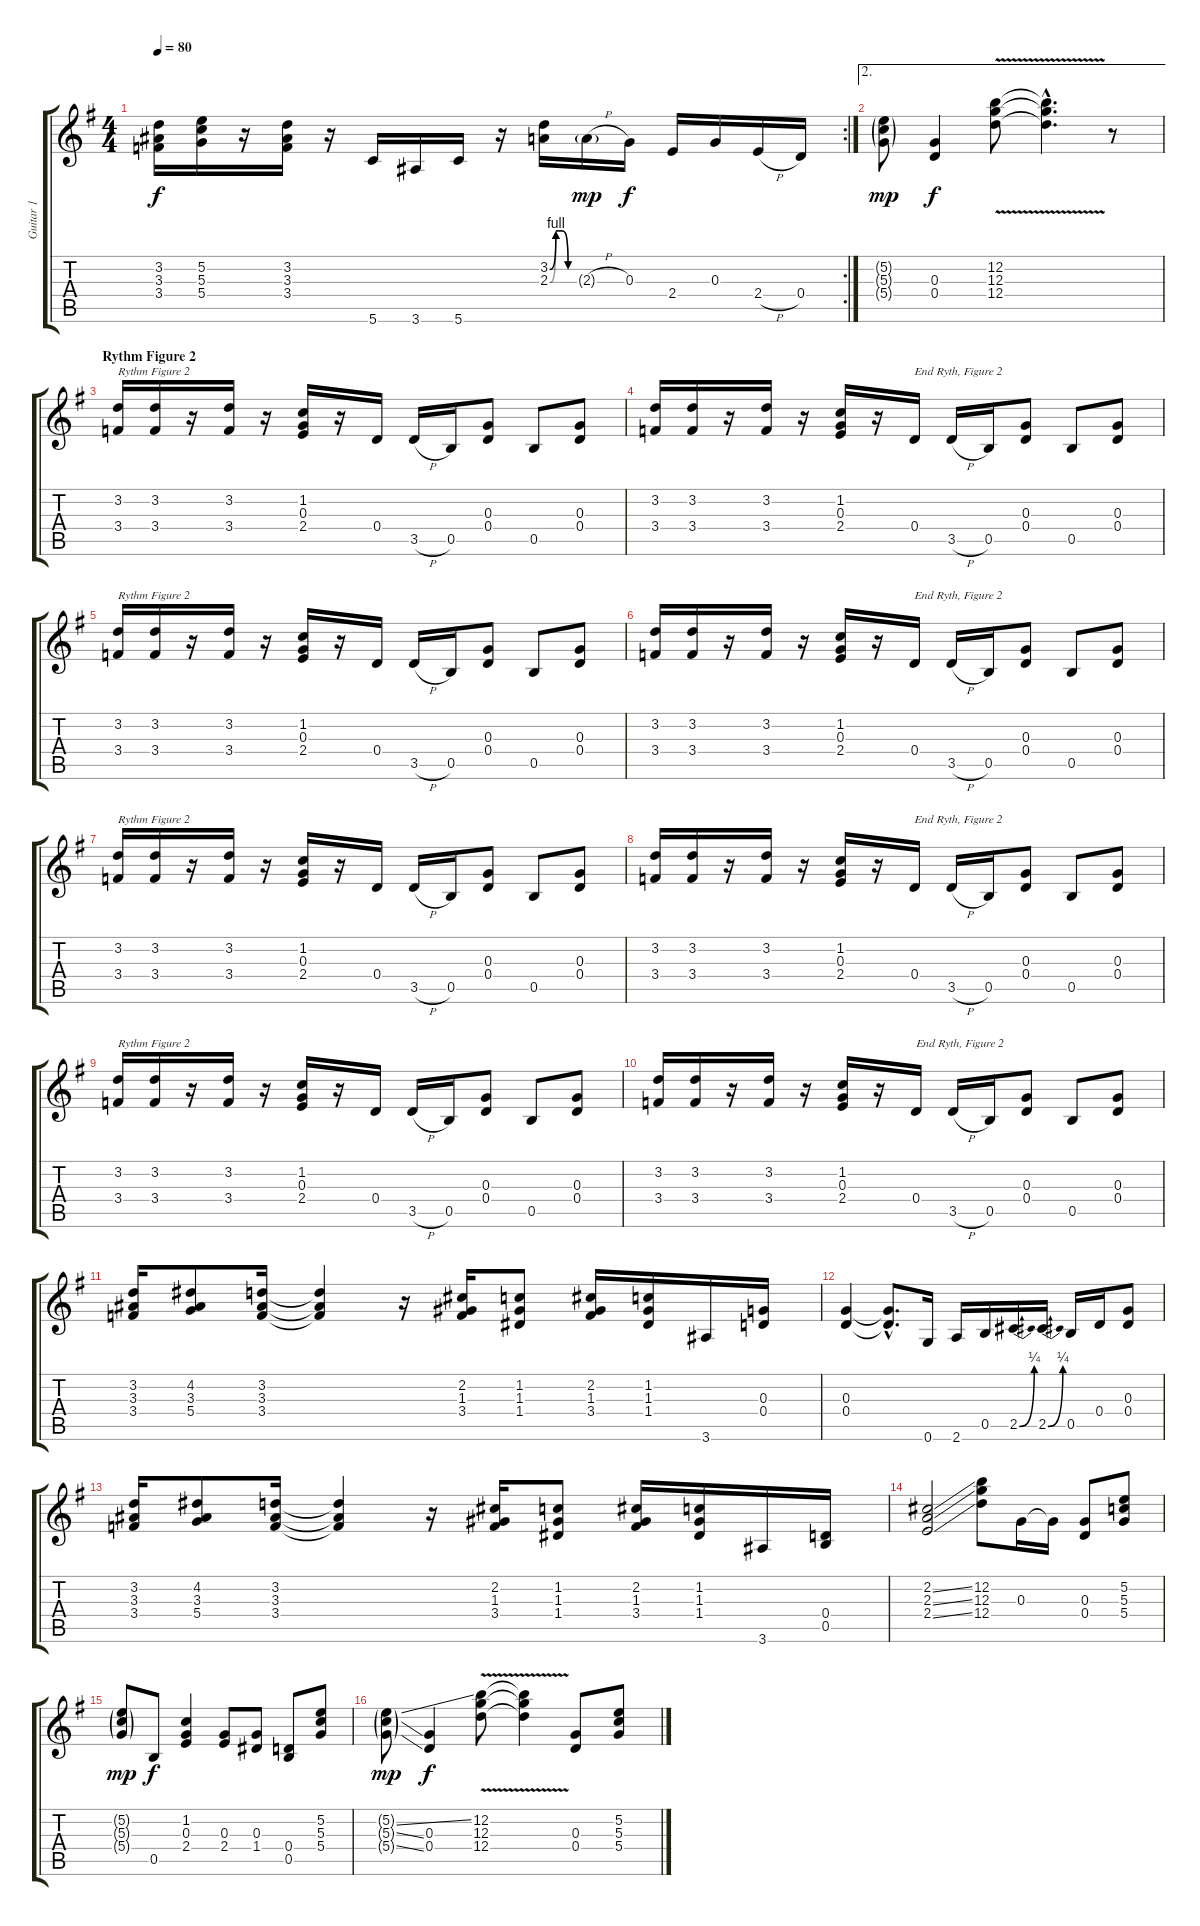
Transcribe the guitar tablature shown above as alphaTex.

\track ("Guitar 1" "Guitar 1") {instrument overdrivenguitar}
\staff {score tabs}
\tuning (D4 B3 G3 D3 B2 G2) {hide}
\rc 2
\ts (4 4)
\tempo 80
\clef g2
\ks g
(3.2 3.3 3.4).16{dy f} (5.2 5.3 5.4).16 r.16 (3.2 3.3 3.4).16 r.16 5.6.16 3.6.16 5.6.16 r.16 (3.2{be (custom 0 0 15 4 30 4 45 0 60 0)} 2.3{be (custom 0 0 15 4 30 4 45 0 60 0)}).16 2.3{h g}.16{dy mp} 0.3.16{dy f} 2.4.16 0.3.16 2.4{h}.16 0.4.16 |
\ae 2
(5.2{g} 5.3{g} 5.4{g}).8{dy mp} (0.3 0.4).4{dy f} (12.2{v} 12.3{v} 12.4{v}).8 (12.2{hac t} 12.3{hac t} 12.4{hac t}).4{d} r.8 |
\section ("" "Rythm Figure 2")
(3.2 3.4).16{txt "Rythm Figure 2"} (3.2 3.4).16 r.16 (3.2 3.4).16 r.16 (1.2 0.3 2.4).16 r.16 0.4.16 3.5{h}.16 0.5.16 (0.3 0.4).8 0.5.8 (0.3 0.4).8 |
(3.2 3.4).16 (3.2 3.4).16 r.16 (3.2 3.4).16 r.16 (1.2 0.3 2.4).16 r.16 0.4.16{txt "End Ryth, Figure 2"} 3.5{h}.16 0.5.16 (0.3 0.4).8 0.5.8 (0.3 0.4).8 |
(3.2 3.4).16{txt "Rythm Figure 2"} (3.2 3.4).16 r.16 (3.2 3.4).16 r.16 (1.2 0.3 2.4).16 r.16 0.4.16 3.5{h}.16 0.5.16 (0.3 0.4).8 0.5.8 (0.3 0.4).8 |
(3.2 3.4).16 (3.2 3.4).16 r.16 (3.2 3.4).16 r.16 (1.2 0.3 2.4).16 r.16 0.4.16{txt "End Ryth, Figure 2"} 3.5{h}.16 0.5.16 (0.3 0.4).8 0.5.8 (0.3 0.4).8 |
(3.2 3.4).16{txt "Rythm Figure 2"} (3.2 3.4).16 r.16 (3.2 3.4).16 r.16 (1.2 0.3 2.4).16 r.16 0.4.16 3.5{h}.16 0.5.16 (0.3 0.4).8 0.5.8 (0.3 0.4).8 |
(3.2 3.4).16 (3.2 3.4).16 r.16 (3.2 3.4).16 r.16 (1.2 0.3 2.4).16 r.16 0.4.16{txt "End Ryth, Figure 2"} 3.5{h}.16 0.5.16 (0.3 0.4).8 0.5.8 (0.3 0.4).8 |
(3.2 3.4).16{txt "Rythm Figure 2"} (3.2 3.4).16 r.16 (3.2 3.4).16 r.16 (1.2 0.3 2.4).16 r.16 0.4.16 3.5{h}.16 0.5.16 (0.3 0.4).8 0.5.8 (0.3 0.4).8 |
(3.2 3.4).16 (3.2 3.4).16 r.16 (3.2 3.4).16 r.16 (1.2 0.3 2.4).16 r.16 0.4.16{txt "End Ryth, Figure 2"} 3.5{h}.16 0.5.16 (0.3 0.4).8 0.5.8 (0.3 0.4).8 |
(3.2 3.3 3.4).16 (4.2 3.3 5.4).8 (3.2 3.3 3.4).16 (3.2{t} 3.3{t} 3.4{t}).4 r.16 (2.2 1.3 3.4).16 (1.2 1.3 1.4).8 (2.2 1.3 3.4).16 (1.2 1.3 1.4).16 3.6.16 (0.3 0.4).16 |
(0.3 0.4).4 (0.3{hac t} 0.4{hac t}).8{d} 0.6.16 2.6.16 0.5.16 2.5{be (bend 0 0 60 1)}.16 2.5{be (bend 0 0 60 1)}.16 0.5.16 0.4.16 (0.3 0.4).8 |
(3.2 3.3 3.4).16 (4.2 3.3 5.4).8 (3.2 3.3 3.4).16 (3.2{t} 3.3{t} 3.4{t}).4 r.16 (2.2 1.3 3.4).16 (1.2 1.3 1.4).8 (2.2 1.3 3.4).16 (1.2 1.3 1.4).16 3.6.16 (0.4 0.5).16 |
(2.2{ss} 2.3{ss} 2.4{ss}).2 (12.2 12.3 12.4).8 0.3.16 0.3{t}.16 (0.3 0.4).8 (5.2 5.3 5.4).8 |
(5.2{g} 5.3{g} 5.4{g}).8{dy mp} 0.5.8{dy f} (1.2 0.3 2.4).4 (0.3 2.4).8 (0.3 1.4).8 (0.4 0.5).8 (5.2 5.3 5.4).8 |
(5.2{ss g} 5.3{ss g} 5.4{ss g}).8{dy mp} (0.3 0.4).4{dy f} (12.2{v} 12.3{v} 12.4{v}).8 (12.2{t} 12.3{t} 12.4{t}).4 (0.3 0.4).8 (5.2 5.3 5.4).8
